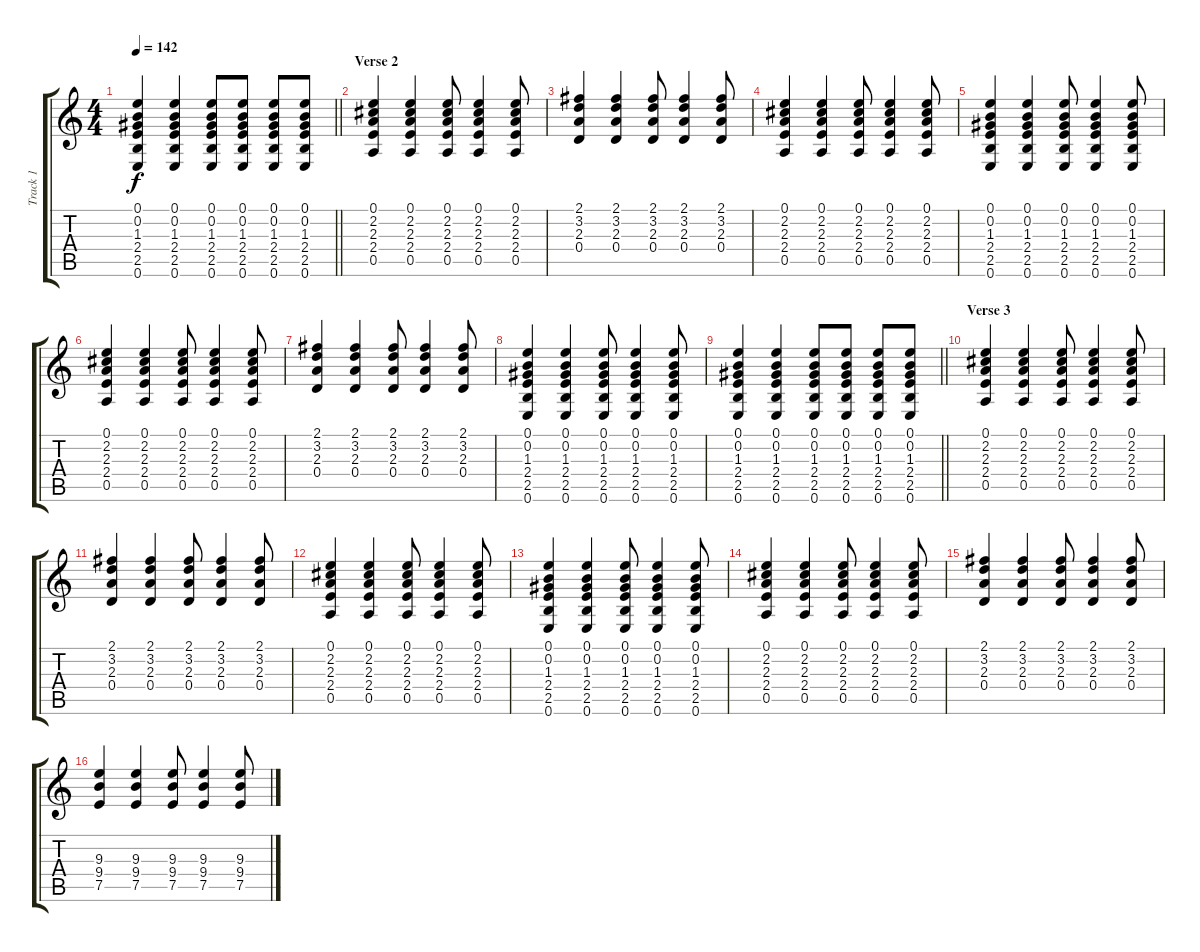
\track ("Track 1" "Track 1") {instrument distortionguitar}
\staff {score tabs}
\tuning (E4 B3 G3 D3 A2 E2) {hide}
\ts (4 4)
\tempo 142
\clef g2
\barLineRight lightlight
\ks c
(0.1 0.2 1.3 2.4 2.5 0.6).4{dy f} (0.1 0.2 1.3 2.4 2.5 0.6).4 (0.1 0.2 1.3 2.4 2.5 0.6).8 (0.1 0.2 1.3 2.4 2.5 0.6).8 (0.1 0.2 1.3 2.4 2.5 0.6).8 (0.1 0.2 1.3 2.4 2.5 0.6).8 |
\section ("" "Verse 2")
(0.1 2.2 2.3 2.4 0.5).4 (0.1 2.2 2.3 2.4 0.5).4 (0.1 2.2 2.3 2.4 0.5).8 (0.1 2.2 2.3 2.4 0.5).4 (0.1 2.2 2.3 2.4 0.5).8 |
(2.1 3.2 2.3 0.4).4 (2.1 3.2 2.3 0.4).4 (2.1 3.2 2.3 0.4).8 (2.1 3.2 2.3 0.4).4 (2.1 3.2 2.3 0.4).8 |
(0.1 2.2 2.3 2.4 0.5).4 (0.1 2.2 2.3 2.4 0.5).4 (0.1 2.2 2.3 2.4 0.5).8 (0.1 2.2 2.3 2.4 0.5).4 (0.1 2.2 2.3 2.4 0.5).8 |
(0.1 0.2 1.3 2.4 2.5 0.6).4 (0.1 0.2 1.3 2.4 2.5 0.6).4 (0.1 0.2 1.3 2.4 2.5 0.6).8 (0.1 0.2 1.3 2.4 2.5 0.6).4 (0.1 0.2 1.3 2.4 2.5 0.6).8 |
(0.1 2.2 2.3 2.4 0.5).4 (0.1 2.2 2.3 2.4 0.5).4 (0.1 2.2 2.3 2.4 0.5).8 (0.1 2.2 2.3 2.4 0.5).4 (0.1 2.2 2.3 2.4 0.5).8 |
(2.1 3.2 2.3 0.4).4 (2.1 3.2 2.3 0.4).4 (2.1 3.2 2.3 0.4).8 (2.1 3.2 2.3 0.4).4 (2.1 3.2 2.3 0.4).8 |
(0.1 0.2 1.3 2.4 2.5 0.6).4 (0.1 0.2 1.3 2.4 2.5 0.6).4 (0.1 0.2 1.3 2.4 2.5 0.6).8 (0.1 0.2 1.3 2.4 2.5 0.6).4 (0.1 0.2 1.3 2.4 2.5 0.6).8 |
\barLineRight lightlight
(0.1 0.2 1.3 2.4 2.5 0.6).4 (0.1 0.2 1.3 2.4 2.5 0.6).4 (0.1 0.2 1.3 2.4 2.5 0.6).8 (0.1 0.2 1.3 2.4 2.5 0.6).8 (0.1 0.2 1.3 2.4 2.5 0.6).8 (0.1 0.2 1.3 2.4 2.5 0.6).8 |
\section ("" "Verse 3")
(0.1 2.2 2.3 2.4 0.5).4 (0.1 2.2 2.3 2.4 0.5).4 (0.1 2.2 2.3 2.4 0.5).8 (0.1 2.2 2.3 2.4 0.5).4 (0.1 2.2 2.3 2.4 0.5).8 |
(2.1 3.2 2.3 0.4).4 (2.1 3.2 2.3 0.4).4 (2.1 3.2 2.3 0.4).8 (2.1 3.2 2.3 0.4).4 (2.1 3.2 2.3 0.4).8 |
(0.1 2.2 2.3 2.4 0.5).4 (0.1 2.2 2.3 2.4 0.5).4 (0.1 2.2 2.3 2.4 0.5).8 (0.1 2.2 2.3 2.4 0.5).4 (0.1 2.2 2.3 2.4 0.5).8 |
(0.1 0.2 1.3 2.4 2.5 0.6).4 (0.1 0.2 1.3 2.4 2.5 0.6).4 (0.1 0.2 1.3 2.4 2.5 0.6).8 (0.1 0.2 1.3 2.4 2.5 0.6).4 (0.1 0.2 1.3 2.4 2.5 0.6).8 |
(0.1 2.2 2.3 2.4 0.5).4 (0.1 2.2 2.3 2.4 0.5).4 (0.1 2.2 2.3 2.4 0.5).8 (0.1 2.2 2.3 2.4 0.5).4 (0.1 2.2 2.3 2.4 0.5).8 |
(2.1 3.2 2.3 0.4).4 (2.1 3.2 2.3 0.4).4 (2.1 3.2 2.3 0.4).8 (2.1 3.2 2.3 0.4).4 (2.1 3.2 2.3 0.4).8 |
(9.3 9.4 7.5).4 (9.3 9.4 7.5).4 (9.3 9.4 7.5).8 (9.3 9.4 7.5).4 (9.3 9.4 7.5).8
